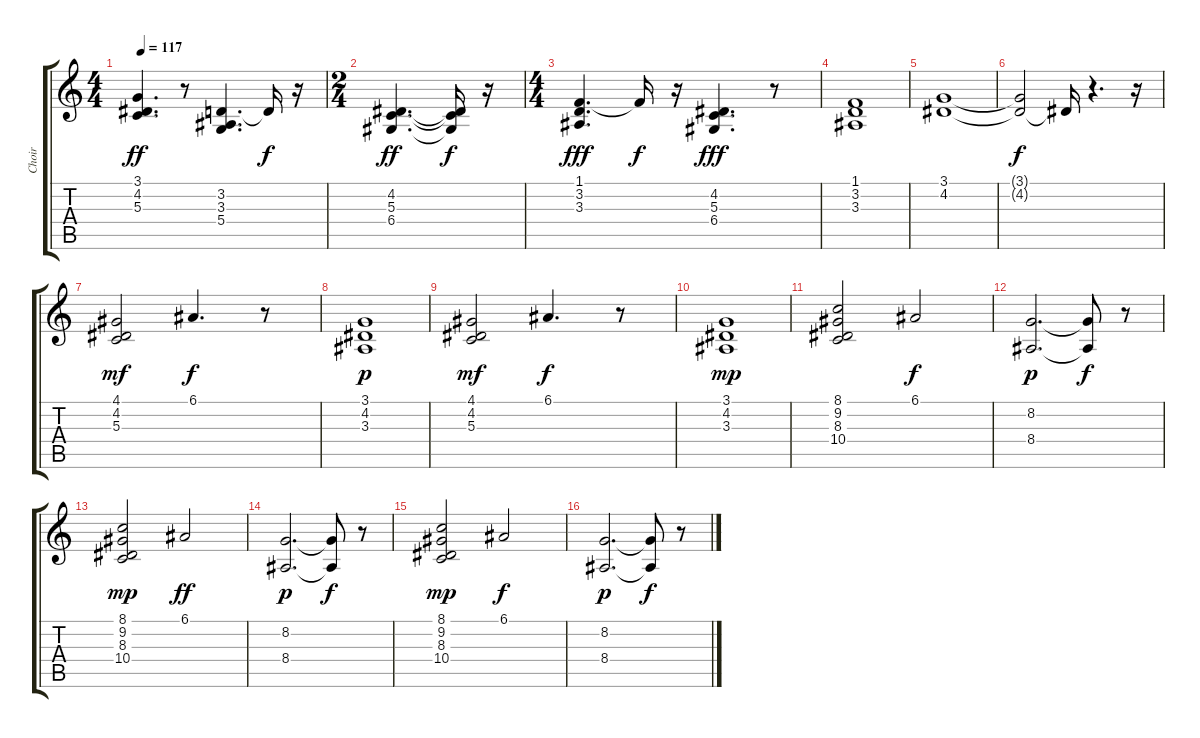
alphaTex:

\track ("Choir" "Choir") {instrument choiraahs}
\staff {score tabs}
\tuning (E4 B3 G3 D3 A2 E2) {hide}
\ts (4 4)
\tempo 117
\clef g2
\ks c
(3.1 4.2 5.3).4{d dy ff} r.8 (3.2 3.3 5.4).4{d} 3.2{t}.16{dy f} r.16 |
\ts (2 4)
(4.2 5.3 6.4).4{d dy ff} (4.2{t} 5.3{t} 6.4{t}).16{dy f} r.16 |
\ts (4 4)
(1.1 3.2 3.3).4{d dy fff} 1.1{t}.16{dy f} r.16 (4.2 5.3 6.4).4{d dy fff} r.8 |
(1.1 3.2 3.3).1 |
(3.1 4.2).1 |
(3.1{t} 4.2{t}).2{dy f} 4.2{t}.16 r.4{d} r.16 |
(4.1 4.2 5.3).2{dy mf} 6.1.4{d dy f} r.8 |
(3.1 4.2 3.3).1{dy p} |
(4.1 4.2 5.3).2{dy mf} 6.1.4{d dy f} r.8 |
(3.1 4.2 3.3).1{dy mp} |
(8.1 9.2 8.3 10.4).2 6.1.2{dy f} |
(8.2 8.4).2{d dy p} (8.2{t} 8.4{t}).8{dy f} r.8 |
(8.1 9.2 8.3 10.4).2{dy mp} 6.1.2{dy ff} |
(8.2 8.4).2{d dy p} (8.2{t} 8.4{t}).8{dy f} r.8 |
(8.1 9.2 8.3 10.4).2{dy mp} 6.1.2{dy f} |
(8.2 8.4).2{d dy p} (8.2{t} 8.4{t}).8{dy f} r.8
